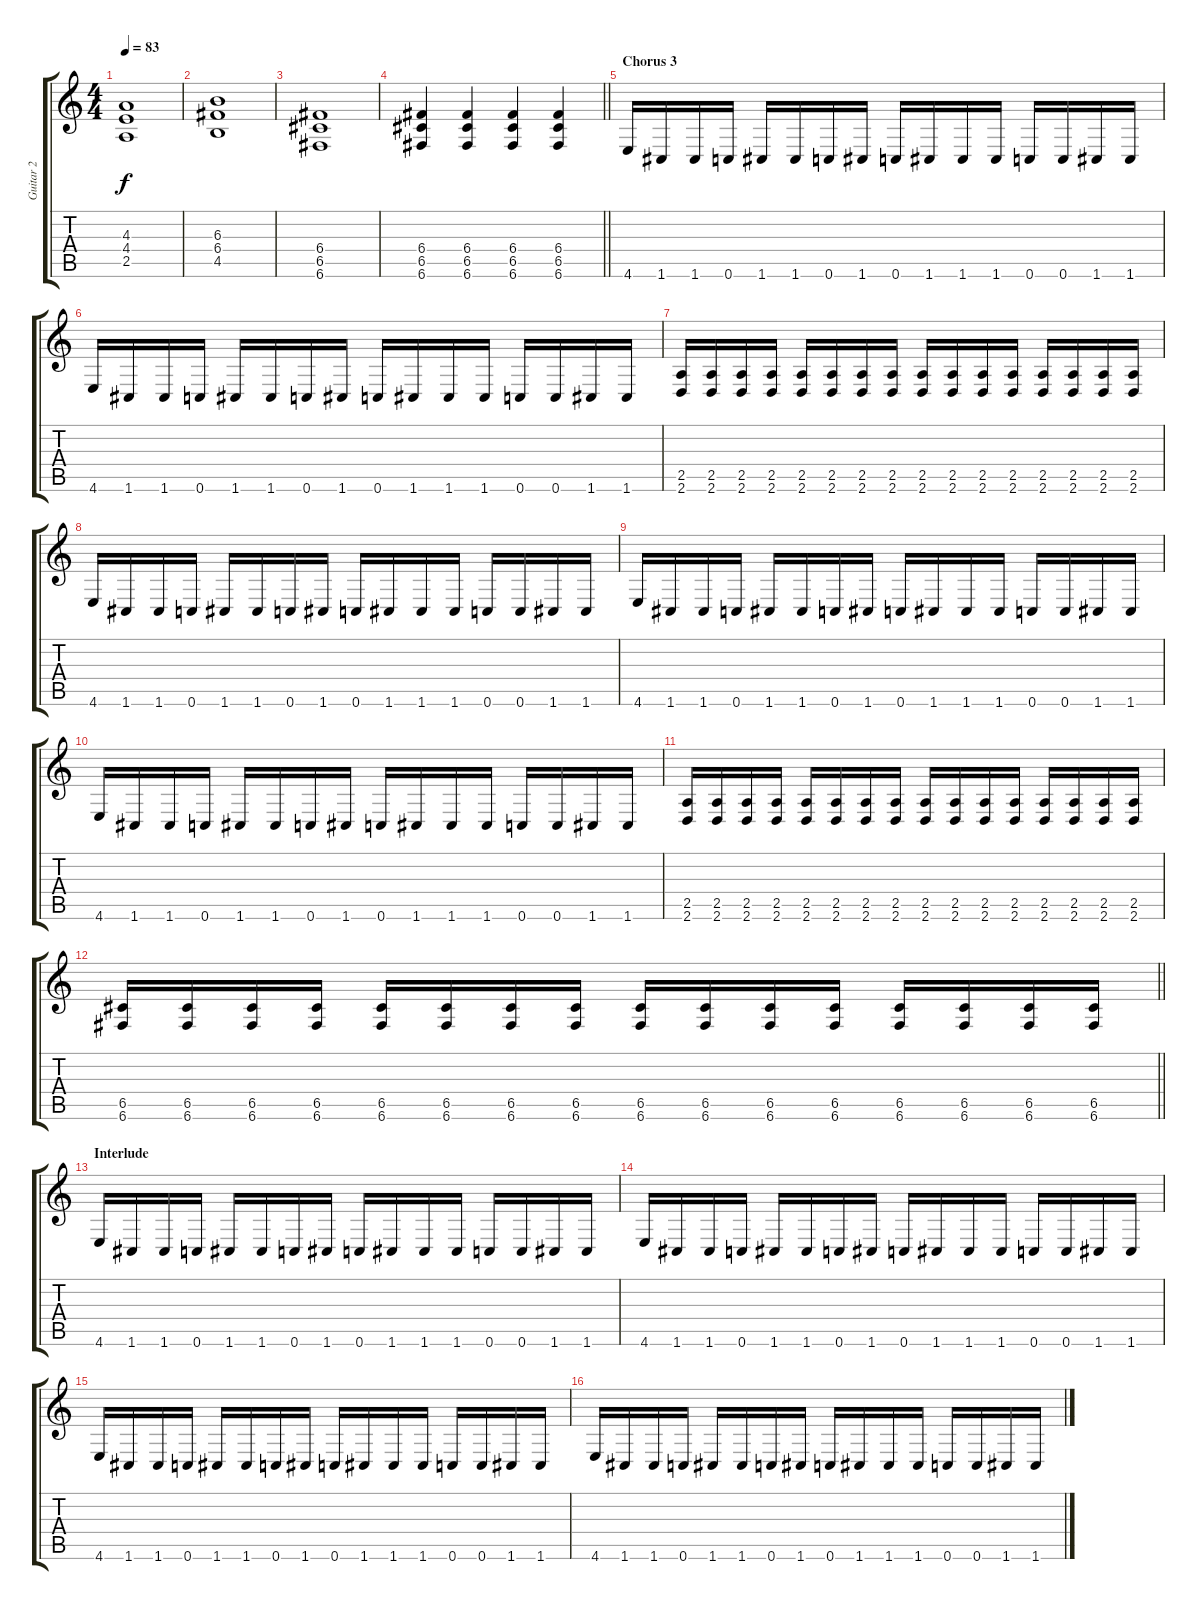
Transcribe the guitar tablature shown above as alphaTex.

\track ("Guitar 2" "Guitar 2") {instrument distortionguitar}
\staff {score tabs}
\tuning (D4 A3 F3 C3 G2 C2) {hide}
\ts (4 4)
\tempo 83
\clef g2
\ks c
(4.3 4.4 2.5).1{dy f} |
(6.3 6.4 4.5).1 |
(6.4 6.5 6.6).1 |
\barLineRight lightlight
(6.4 6.5 6.6).4 (6.4 6.5 6.6).4 (6.4 6.5 6.6).4 (6.4 6.5 6.6).4 |
\section ("" "Chorus 3")
4.6.16 1.6.16 1.6.16 0.6.16 1.6.16 1.6.16 0.6.16 1.6.16 0.6.16 1.6.16 1.6.16 1.6.16 0.6.16 0.6.16 1.6.16 1.6.16 |
4.6.16 1.6.16 1.6.16 0.6.16 1.6.16 1.6.16 0.6.16 1.6.16 0.6.16 1.6.16 1.6.16 1.6.16 0.6.16 0.6.16 1.6.16 1.6.16 |
(2.5 2.6).16 (2.5 2.6).16 (2.5 2.6).16 (2.5 2.6).16 (2.5 2.6).16 (2.5 2.6).16 (2.5 2.6).16 (2.5 2.6).16 (2.5 2.6).16 (2.5 2.6).16 (2.5 2.6).16 (2.5 2.6).16 (2.5 2.6).16 (2.5 2.6).16 (2.5 2.6).16 (2.5 2.6).16 |
4.6.16 1.6.16 1.6.16 0.6.16 1.6.16 1.6.16 0.6.16 1.6.16 0.6.16 1.6.16 1.6.16 1.6.16 0.6.16 0.6.16 1.6.16 1.6.16 |
4.6.16 1.6.16 1.6.16 0.6.16 1.6.16 1.6.16 0.6.16 1.6.16 0.6.16 1.6.16 1.6.16 1.6.16 0.6.16 0.6.16 1.6.16 1.6.16 |
4.6.16 1.6.16 1.6.16 0.6.16 1.6.16 1.6.16 0.6.16 1.6.16 0.6.16 1.6.16 1.6.16 1.6.16 0.6.16 0.6.16 1.6.16 1.6.16 |
(2.5 2.6).16 (2.5 2.6).16 (2.5 2.6).16 (2.5 2.6).16 (2.5 2.6).16 (2.5 2.6).16 (2.5 2.6).16 (2.5 2.6).16 (2.5 2.6).16 (2.5 2.6).16 (2.5 2.6).16 (2.5 2.6).16 (2.5 2.6).16 (2.5 2.6).16 (2.5 2.6).16 (2.5 2.6).16 |
\barLineRight lightlight
(6.5 6.6).16 (6.5 6.6).16 (6.5 6.6).16 (6.5 6.6).16 (6.5 6.6).16 (6.5 6.6).16 (6.5 6.6).16 (6.5 6.6).16 (6.5 6.6).16 (6.5 6.6).16 (6.5 6.6).16 (6.5 6.6).16 (6.5 6.6).16 (6.5 6.6).16 (6.5 6.6).16 (6.5 6.6).16 |
\section ("" "Interlude")
4.6.16 1.6.16 1.6.16 0.6.16 1.6.16 1.6.16 0.6.16 1.6.16 0.6.16 1.6.16 1.6.16 1.6.16 0.6.16 0.6.16 1.6.16 1.6.16 |
4.6.16 1.6.16 1.6.16 0.6.16 1.6.16 1.6.16 0.6.16 1.6.16 0.6.16 1.6.16 1.6.16 1.6.16 0.6.16 0.6.16 1.6.16 1.6.16 |
4.6.16 1.6.16 1.6.16 0.6.16 1.6.16 1.6.16 0.6.16 1.6.16 0.6.16 1.6.16 1.6.16 1.6.16 0.6.16 0.6.16 1.6.16 1.6.16 |
4.6.16 1.6.16 1.6.16 0.6.16 1.6.16 1.6.16 0.6.16 1.6.16 0.6.16 1.6.16 1.6.16 1.6.16 0.6.16 0.6.16 1.6.16 1.6.16
